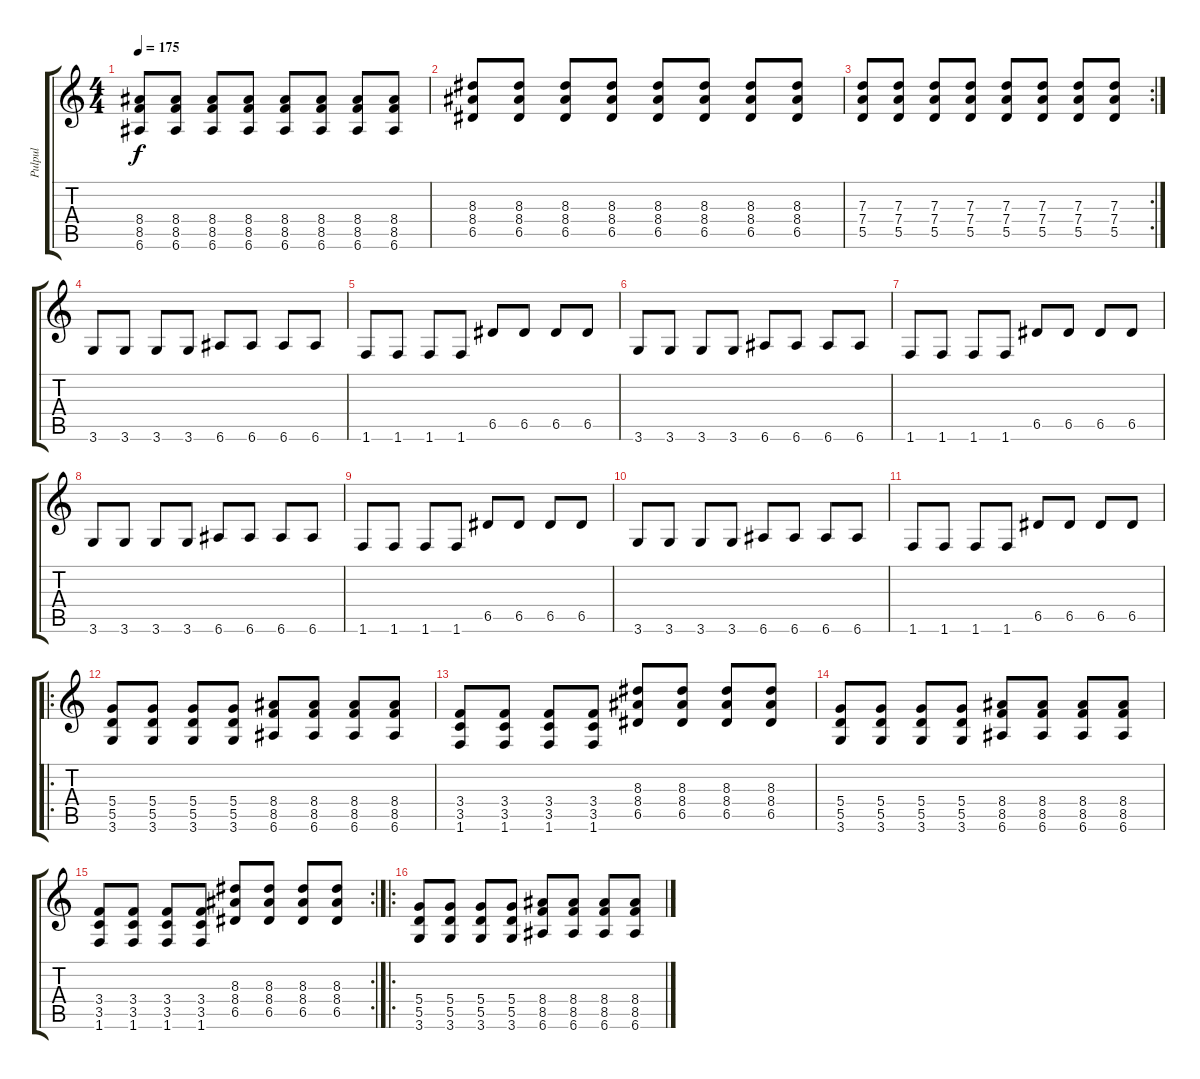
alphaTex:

\track ("Pulpul" "Pulpul") {instrument electricguitarclean}
\staff {score tabs}
\tuning (E4 B3 G3 D3 A2 E2) {hide}
\ts (4 4)
\tempo 175
\clef g2
\ks c
(8.4 8.5 6.6).8{dy f} (8.4 8.5 6.6).8 (8.4 8.5 6.6).8 (8.4 8.5 6.6).8 (8.4 8.5 6.6).8 (8.4 8.5 6.6).8 (8.4 8.5 6.6).8 (8.4 8.5 6.6).8 |
(8.3 8.4 6.5).8 (8.3 8.4 6.5).8 (8.3 8.4 6.5).8 (8.3 8.4 6.5).8 (8.3 8.4 6.5).8 (8.3 8.4 6.5).8 (8.3 8.4 6.5).8 (8.3 8.4 6.5).8 |
\rc 2
(7.3 7.4 5.5).8 (7.3 7.4 5.5).8 (7.3 7.4 5.5).8 (7.3 7.4 5.5).8 (7.3 7.4 5.5).8 (7.3 7.4 5.5).8 (7.3 7.4 5.5).8 (7.3 7.4 5.5).8 |
3.6.8 3.6.8 3.6.8 3.6.8 6.6.8 6.6.8 6.6.8 6.6.8 |
1.6.8 1.6.8 1.6.8 1.6.8 6.5.8 6.5.8 6.5.8 6.5.8 |
3.6.8 3.6.8 3.6.8 3.6.8 6.6.8 6.6.8 6.6.8 6.6.8 |
1.6.8 1.6.8 1.6.8 1.6.8 6.5.8 6.5.8 6.5.8 6.5.8 |
3.6.8 3.6.8 3.6.8 3.6.8 6.6.8 6.6.8 6.6.8 6.6.8 |
1.6.8 1.6.8 1.6.8 1.6.8 6.5.8 6.5.8 6.5.8 6.5.8 |
3.6.8 3.6.8 3.6.8 3.6.8 6.6.8 6.6.8 6.6.8 6.6.8 |
1.6.8 1.6.8 1.6.8 1.6.8 6.5.8 6.5.8 6.5.8 6.5.8 |
\ro
(5.4 5.5 3.6).8 (5.4 5.5 3.6).8 (5.4 5.5 3.6).8 (5.4 5.5 3.6).8 (8.4 8.5 6.6).8 (8.4 8.5 6.6).8 (8.4 8.5 6.6).8 (8.4 8.5 6.6).8 |
(3.4 3.5 1.6).8 (3.4 3.5 1.6).8 (3.4 3.5 1.6).8 (3.4 3.5 1.6).8 (8.3 8.4 6.5).8 (8.3 8.4 6.5).8 (8.3 8.4 6.5).8 (8.3 8.4 6.5).8 |
(5.4 5.5 3.6).8 (5.4 5.5 3.6).8 (5.4 5.5 3.6).8 (5.4 5.5 3.6).8 (8.4 8.5 6.6).8 (8.4 8.5 6.6).8 (8.4 8.5 6.6).8 (8.4 8.5 6.6).8 |
\rc 2
(3.4 3.5 1.6).8 (3.4 3.5 1.6).8 (3.4 3.5 1.6).8 (3.4 3.5 1.6).8 (8.3 8.4 6.5).8 (8.3 8.4 6.5).8 (8.3 8.4 6.5).8 (8.3 8.4 6.5).8 |
\ro
(5.4 5.5 3.6).8 (5.4 5.5 3.6).8 (5.4 5.5 3.6).8 (5.4 5.5 3.6).8 (8.4 8.5 6.6).8 (8.4 8.5 6.6).8 (8.4 8.5 6.6).8 (8.4 8.5 6.6).8
